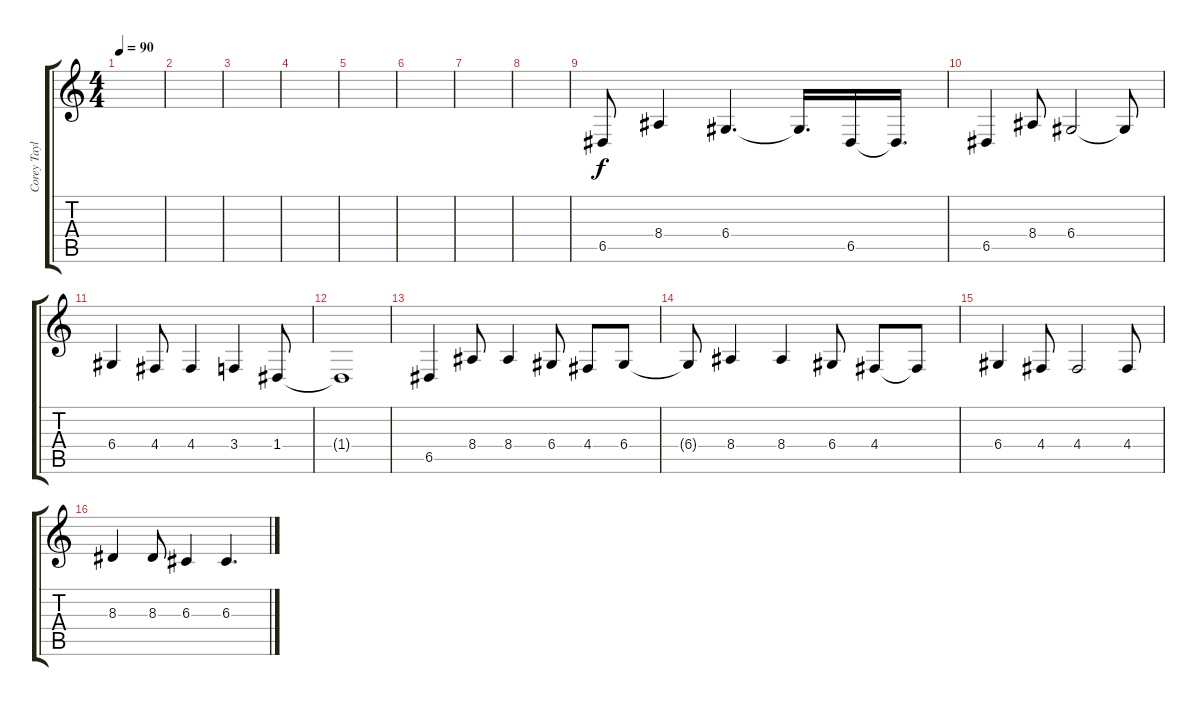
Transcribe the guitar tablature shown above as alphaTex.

\track ("Corey Taylor" "Corey Tayl") {instrument lead6voice}
\staff {score tabs}
\tuning (E4 B3 G3 D3 A2 E2) {hide}
\ts (4 4)
\tempo 90
\clef g2
\ks c
|
|
|
|
|
|
|
|
6.5.8 8.4.4 6.4.4{d} 6.4{t}.16{d} 6.5.16 6.5{t}.16{d} |
6.5.4 8.4.8 6.4.2 6.4{t}.8 |
6.4.4 4.4.8 4.4.4 3.4.4 1.4.8 |
1.4{t}.1 |
6.5.4 8.4.8 8.4.4 6.4.8 4.4.8 6.4.8 |
6.4{t}.8 8.4.4 8.4.4 6.4.8 4.4.8 4.4{t}.8 |
6.4.4 4.4.8 4.4.2 4.4.8 |
8.3.4 8.3.8 6.3.4 6.3.4{d}
